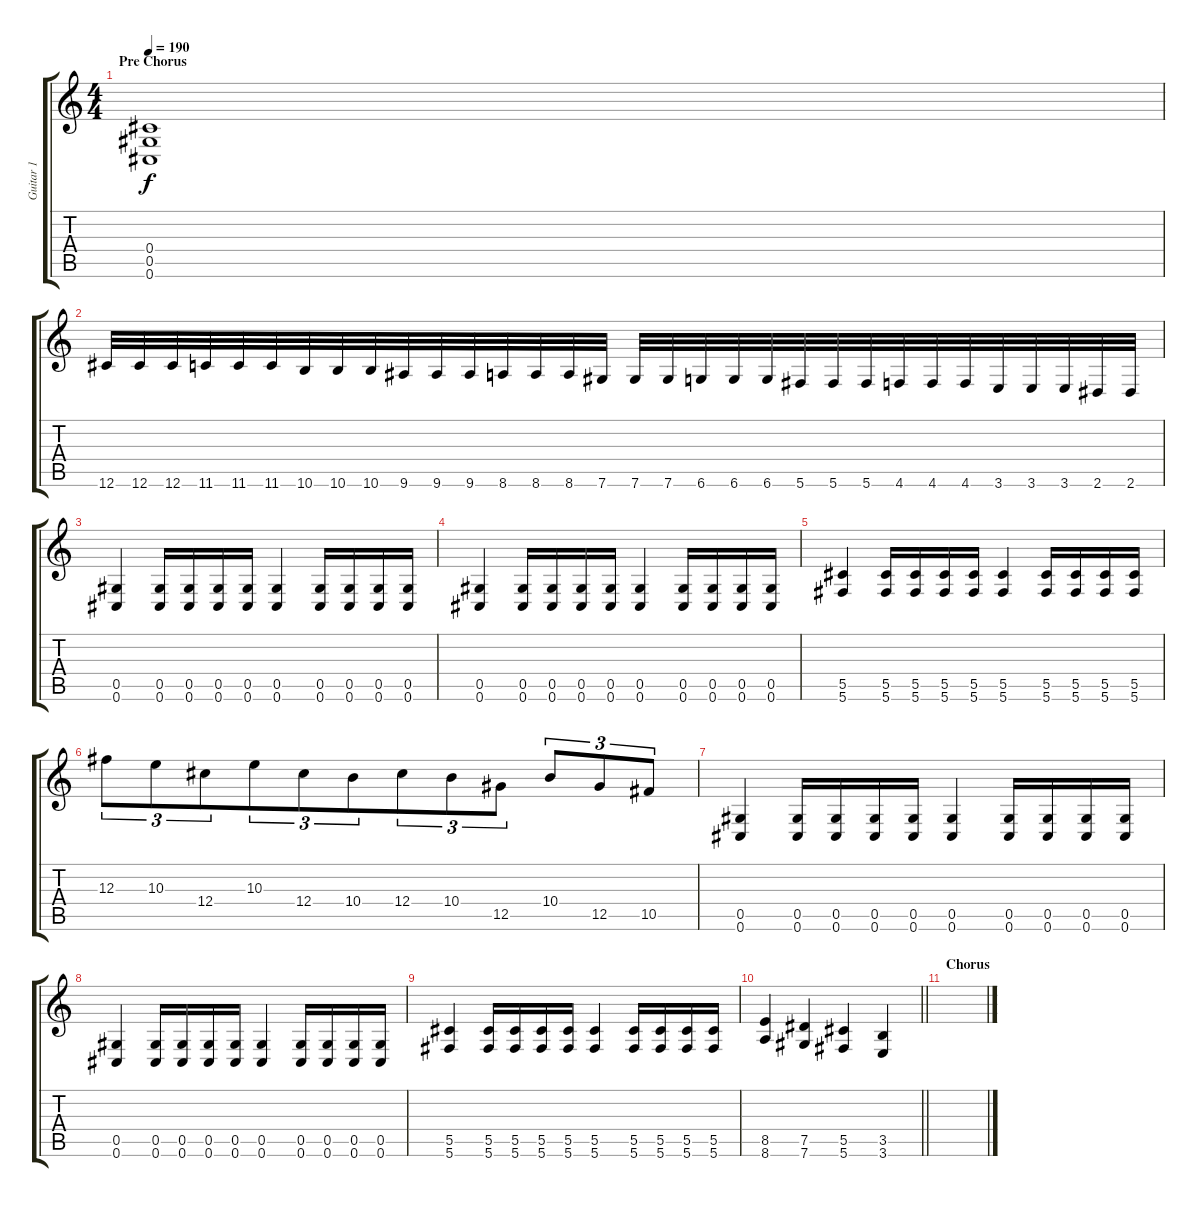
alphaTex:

\track ("Guitar 1" "Guitar 1") {instrument distortionguitar}
\staff {score tabs}
\tuning (Eb4 Bb3 Gb3 Db3 Ab2 Db2) {hide}
\ts (4 4)
\section ("" "Pre Chorus")
\tempo 190
\clef g2
\ks c
(0.4 0.5 0.6).1{dy f} |
12.6.32{beam merge} 12.6.32 12.6.32 11.6.32 11.6.32{beam merge} 11.6.32 10.6.32 10.6.32{beam merge} 10.6.32 9.6.32{beam merge} 9.6.32 9.6.32 8.6.32 8.6.32 8.6.32 7.6.32 7.6.32{beam merge} 7.6.32 6.6.32 6.6.32 6.6.32 5.6.32 5.6.32 5.6.32{beam merge} 4.6.32 4.6.32{beam merge} 4.6.32 3.6.32 3.6.32 3.6.32 2.6.32{beam merge} 2.6.32 |
(0.5 0.6).4 (0.5 0.6).16{beam merge} (0.5 0.6).16 (0.5 0.6).16 (0.5 0.6).16{beam merge} (0.5 0.6).4 (0.5 0.6).16 (0.5 0.6).16{beam merge} (0.5 0.6).16{beam merge} (0.5 0.6).16 |
(0.5 0.6).4 (0.5 0.6).16{beam merge} (0.5 0.6).16 (0.5 0.6).16 (0.5 0.6).16{beam merge} (0.5 0.6).4 (0.5 0.6).16 (0.5 0.6).16{beam merge} (0.5 0.6).16{beam merge} (0.5 0.6).16 |
(5.5 5.6).4 (5.5 5.6).16{beam merge} (5.5 5.6).16 (5.5 5.6).16 (5.5 5.6).16{beam merge} (5.5 5.6).4 (5.5 5.6).16 (5.5 5.6).16{beam merge} (5.5 5.6).16{beam merge} (5.5 5.6).16 |
12.3.8{tu (3 2) beam merge} 10.3.8{tu (3 2)} 12.4.8{tu (3 2) beam merge} 10.3.8{tu (3 2) beam merge} 12.4.8{tu (3 2) beam merge} 10.4.8{tu (3 2) beam merge} 12.4.8{tu (3 2)} 10.4.8{tu (3 2)} 12.5.8{tu (3 2)} 10.4.8{tu (3 2) beam merge} 12.5.8{tu (3 2)} 10.5.8{tu (3 2)} |
(0.5 0.6).4 (0.5 0.6).16{beam merge} (0.5 0.6).16 (0.5 0.6).16 (0.5 0.6).16{beam merge} (0.5 0.6).4 (0.5 0.6).16 (0.5 0.6).16{beam merge} (0.5 0.6).16{beam merge} (0.5 0.6).16 |
(0.5 0.6).4 (0.5 0.6).16{beam merge} (0.5 0.6).16 (0.5 0.6).16 (0.5 0.6).16{beam merge} (0.5 0.6).4 (0.5 0.6).16 (0.5 0.6).16{beam merge} (0.5 0.6).16{beam merge} (0.5 0.6).16 |
(5.5 5.6).4 (5.5 5.6).16{beam merge} (5.5 5.6).16 (5.5 5.6).16 (5.5 5.6).16{beam merge} (5.5 5.6).4 (5.5 5.6).16 (5.5 5.6).16{beam merge} (5.5 5.6).16{beam merge} (5.5 5.6).16 |
\barLineRight lightlight
(8.5 8.6).4 (7.5 7.6).4 (5.5 5.6).4 (3.5 3.6).4 |
\section ("" "Chorus")
